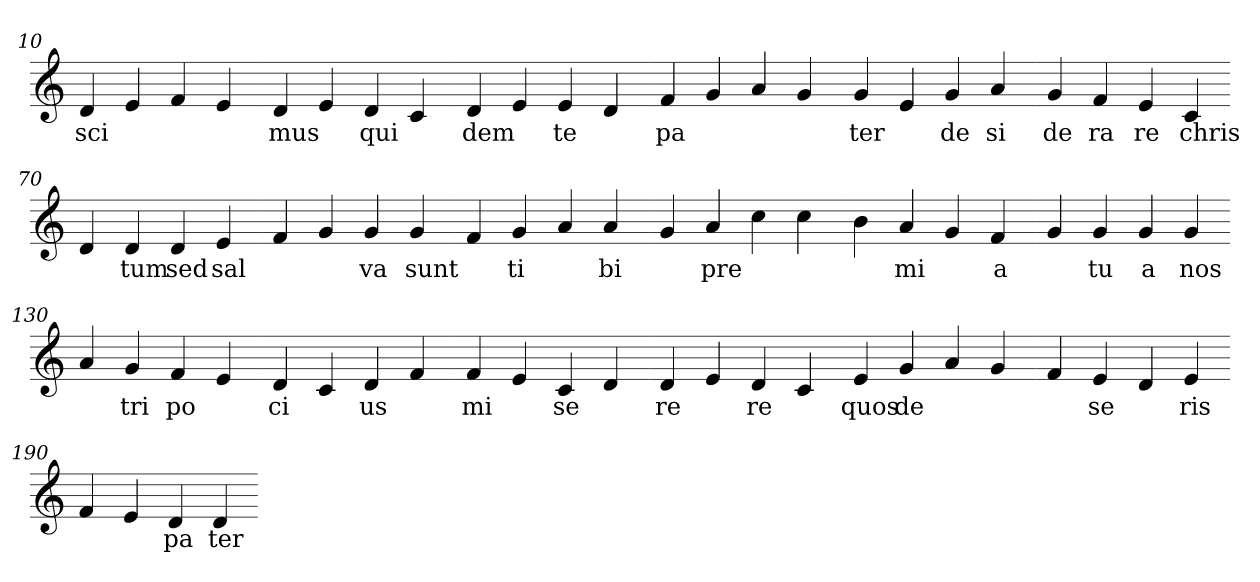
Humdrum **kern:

**kern	**text
*part1	*part1
*staff1	*staff1
*clefG2	*
=10.	=10.
4d	sci
4e	.
4f	.
4e	.
=20.-	=20.-
4d	mus
4e	.
4d	qui
4c	.
=30.-	=30.-
4d	dem
4e	.
4e	te
4d	.
=40.-	=40.-
4f	pa
4g	.
4a	.
4g	.
=50.-	=50.-
4g	ter
4e	.
4g	de
4a	si
=60.-	=60.-
4g	de
4f	ra
4e	re
4c	chris
=70.-	=70.-
4d	.
4d	tum
4d	sed
4e	sal
=80.-	=80.-
4f	.
4g	.
4g	va
4g	sunt
=90.-	=90.-
4f	.
4g	ti
4a	.
4a	bi
=100.-	=100.-
4g	.
4a	pre
4cc	.
4cc	.
=110.-	=110.-
4b	.
4a	mi
4g	.
4f	a
=120.-	=120.-
4g	.
4g	tu
4g	a
4g	nos
=130.-	=130.-
4a	.
4g	tri
4f	po
4e	.
=140.-	=140.-
4d	ci
4c	.
4d	us
4f	.
=150.-	=150.-
4f	mi
4e	.
4c	se
4d	.
=160.-	=160.-
4d	re
4e	.
4d	re
4c	.
=170.-	=170.-
4e	quos
4g	de
4a	.
4g	.
=180.-	=180.-
4f	.
4e	se
4d	.
4e	ris
=190.-	=190.-
4f	.
4e	.
4d	pa
4d	ter
=-	=-
*-	*-
